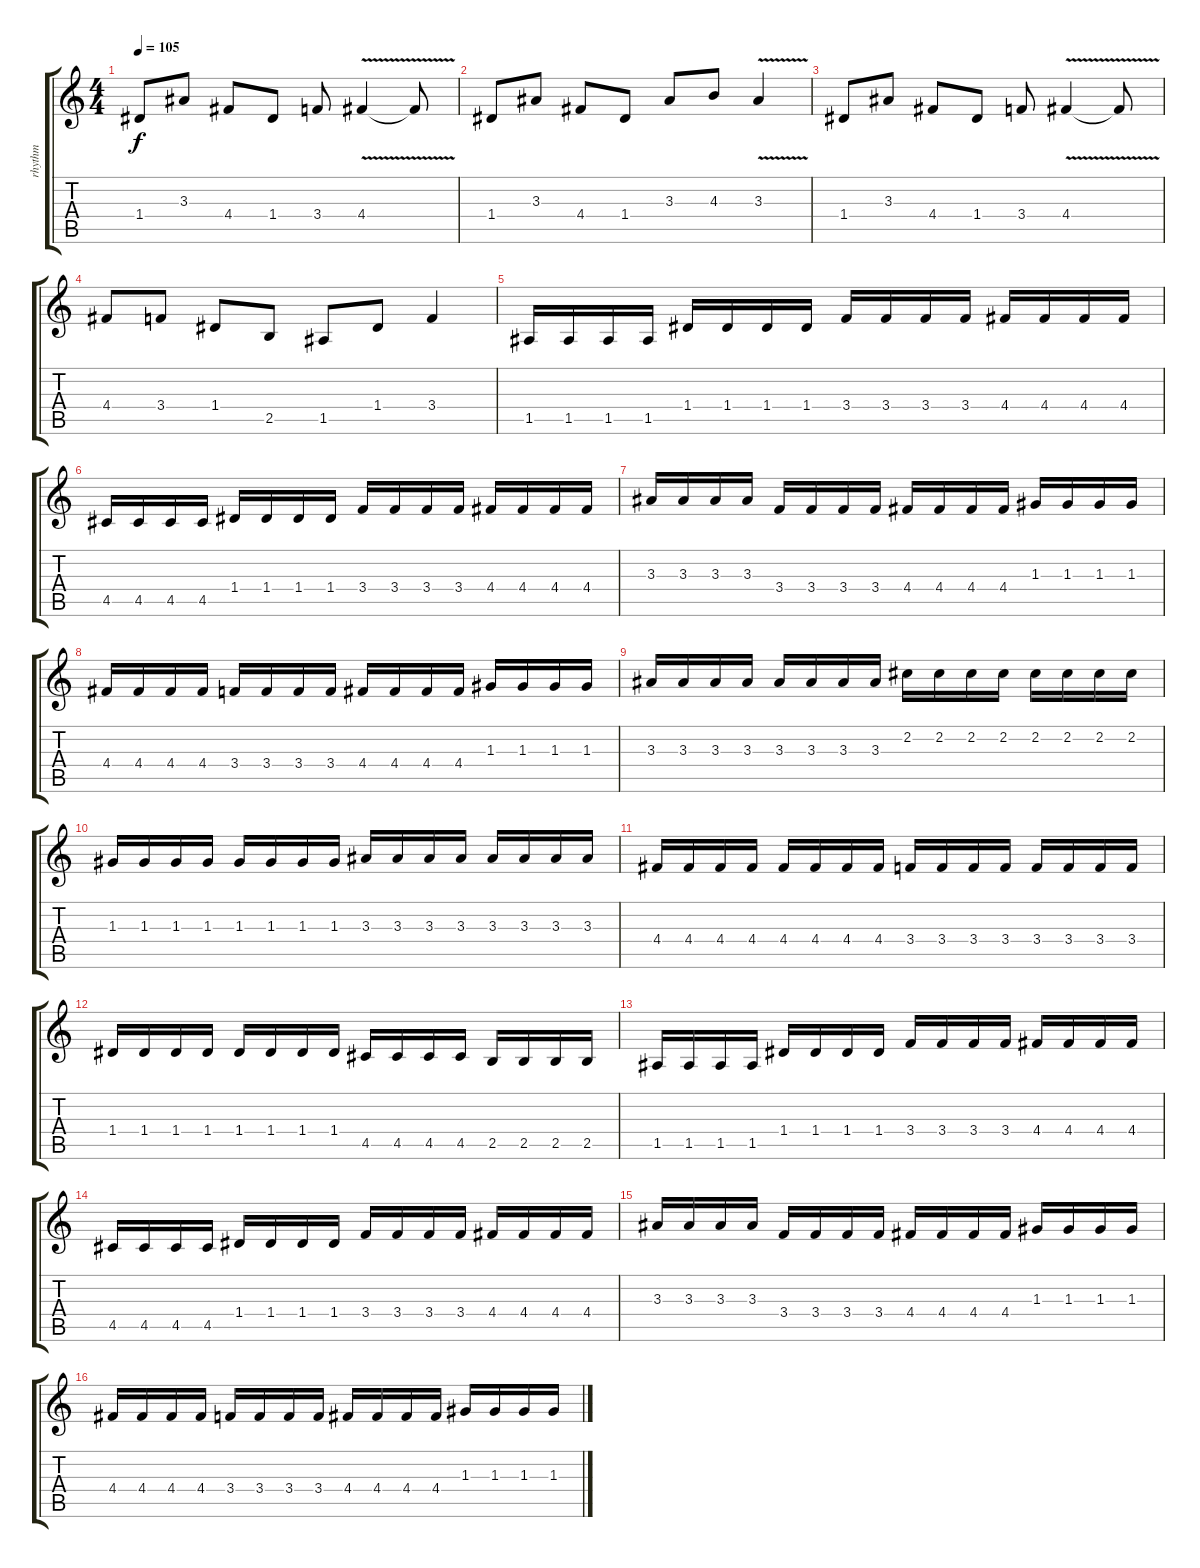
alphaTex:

\track ("rhythm" "rhythm") {instrument distortionguitar}
\staff {score tabs}
\tuning (E4 B3 G3 D3 A2 E2) {hide}
\ts (4 4)
\tempo 105
\clef g2
\ks c
1.4.8{dy f} 3.3.8 4.4.8 1.4.8 3.4.8 4.4{v}.4 4.4{t}.8 |
1.4.8 3.3.8 4.4.8 1.4.8 3.3.8 4.3.8 3.3{v}.4 |
1.4.8 3.3.8 4.4.8 1.4.8 3.4.8 4.4{v}.4 4.4{t}.8 |
4.4.8 3.4.8 1.4.8 2.5.8 1.5.8 1.4.8 3.4.4 |
1.5.16 1.5.16 1.5.16 1.5.16 1.4.16 1.4.16 1.4.16 1.4.16 3.4.16 3.4.16 3.4.16 3.4.16 4.4.16 4.4.16 4.4.16 4.4.16 |
4.5.16 4.5.16 4.5.16 4.5.16 1.4.16 1.4.16 1.4.16 1.4.16 3.4.16 3.4.16 3.4.16 3.4.16 4.4.16 4.4.16 4.4.16 4.4.16 |
3.3.16 3.3.16 3.3.16 3.3.16 3.4.16 3.4.16 3.4.16 3.4.16 4.4.16 4.4.16 4.4.16 4.4.16 1.3.16 1.3.16 1.3.16 1.3.16 |
4.4.16 4.4.16 4.4.16 4.4.16 3.4.16 3.4.16 3.4.16 3.4.16 4.4.16 4.4.16 4.4.16 4.4.16 1.3.16 1.3.16 1.3.16 1.3.16 |
3.3.16 3.3.16 3.3.16 3.3.16 3.3.16 3.3.16 3.3.16 3.3.16 2.2.16 2.2.16 2.2.16 2.2.16 2.2.16 2.2.16 2.2.16 2.2.16 |
1.3.16 1.3.16 1.3.16 1.3.16 1.3.16 1.3.16 1.3.16 1.3.16 3.3.16 3.3.16 3.3.16 3.3.16 3.3.16 3.3.16 3.3.16 3.3.16 |
4.4.16 4.4.16 4.4.16 4.4.16 4.4.16 4.4.16 4.4.16 4.4.16 3.4.16 3.4.16 3.4.16 3.4.16 3.4.16 3.4.16 3.4.16 3.4.16 |
1.4.16 1.4.16 1.4.16 1.4.16 1.4.16 1.4.16 1.4.16 1.4.16 4.5.16 4.5.16 4.5.16 4.5.16 2.5.16 2.5.16 2.5.16 2.5.16 |
1.5.16 1.5.16 1.5.16 1.5.16 1.4.16 1.4.16 1.4.16 1.4.16 3.4.16 3.4.16 3.4.16 3.4.16 4.4.16 4.4.16 4.4.16 4.4.16 |
4.5.16 4.5.16 4.5.16 4.5.16 1.4.16 1.4.16 1.4.16 1.4.16 3.4.16 3.4.16 3.4.16 3.4.16 4.4.16 4.4.16 4.4.16 4.4.16 |
3.3.16 3.3.16 3.3.16 3.3.16 3.4.16 3.4.16 3.4.16 3.4.16 4.4.16 4.4.16 4.4.16 4.4.16 1.3.16 1.3.16 1.3.16 1.3.16 |
4.4.16 4.4.16 4.4.16 4.4.16 3.4.16 3.4.16 3.4.16 3.4.16 4.4.16 4.4.16 4.4.16 4.4.16 1.3.16 1.3.16 1.3.16 1.3.16
